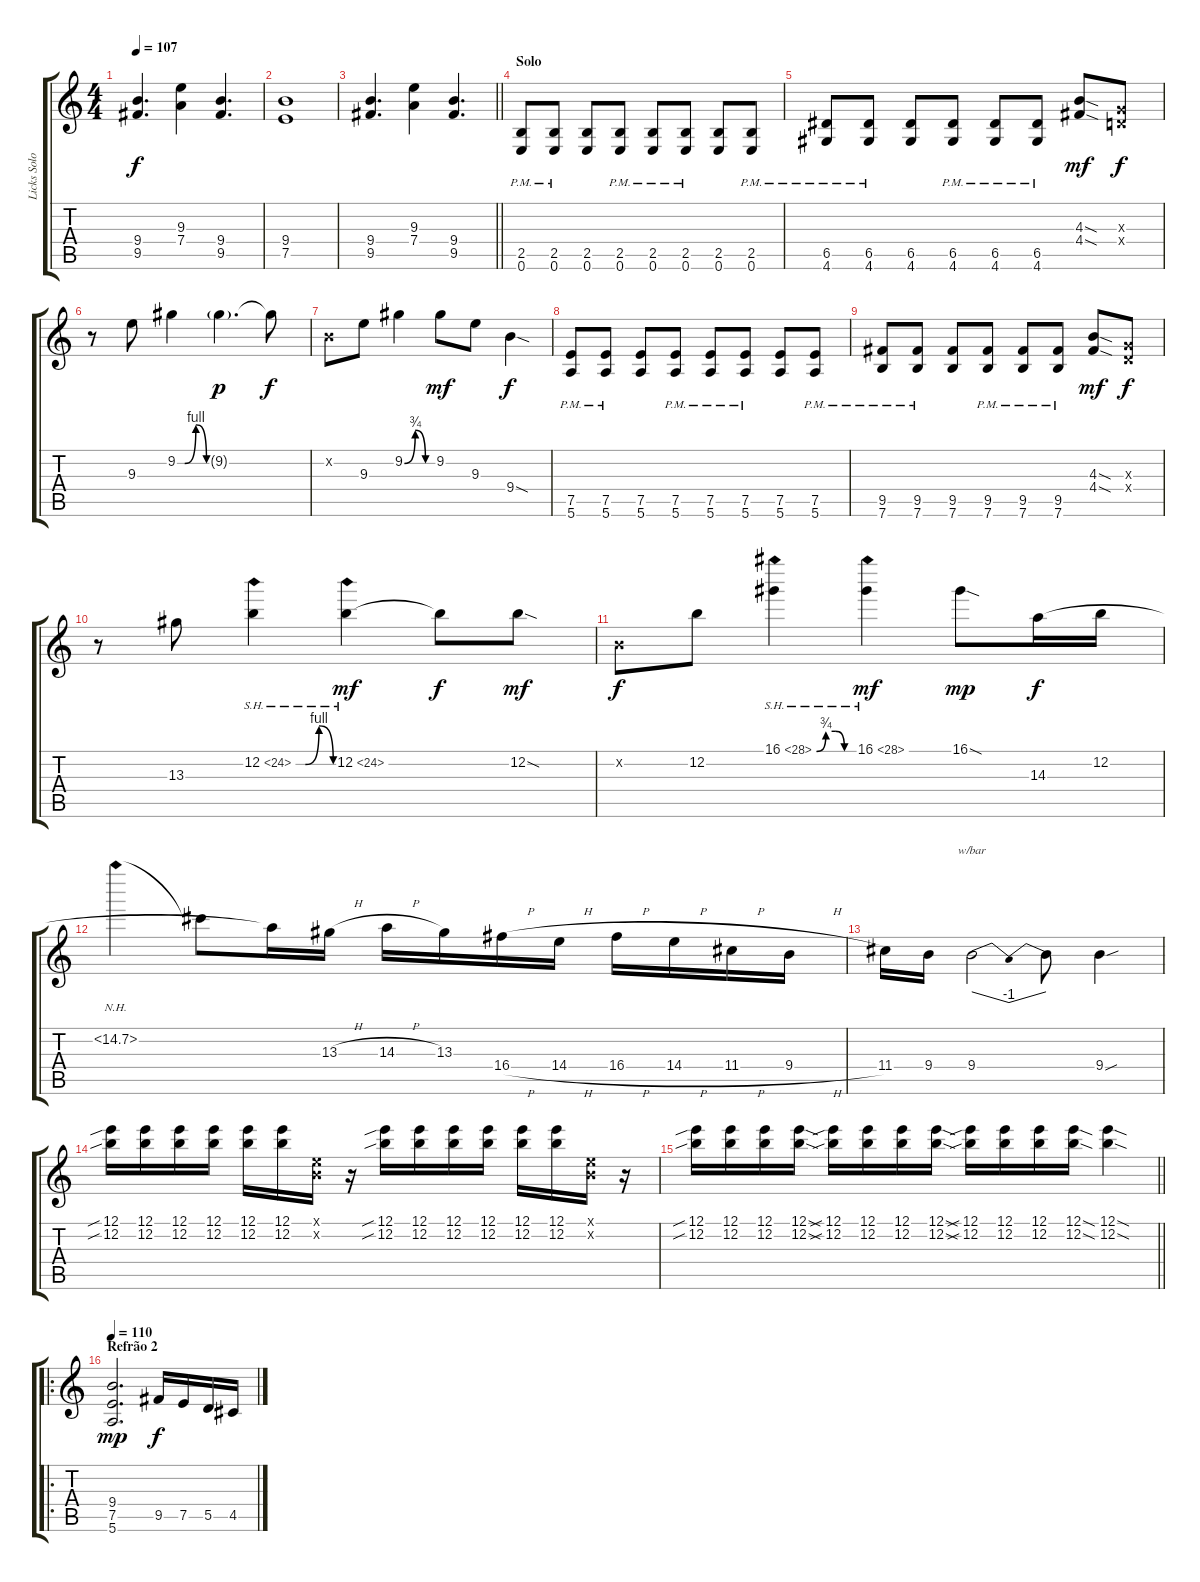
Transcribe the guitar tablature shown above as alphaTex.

\track ("Licks Solo" "Licks Solo") {instrument distortionguitar}
\staff {score tabs}
\tuning (E4 B3 G3 D3 A2 E2) {hide}
\ts (4 4)
\tempo 107
\clef g2
\ks c
(9.4 9.5).4{d dy f} (9.3 7.4).4 (9.4 9.5).4{d} |
(9.4 7.5).1 |
\barLineRight lightlight
(9.4 9.5).4{d} (9.3 7.4).4 (9.4 9.5).4{d} |
\section ("" "Solo")
(2.5{pm} 0.6{pm}).8 (2.5{pm} 0.6{pm}).8 (2.5 0.6).8 (2.5{pm} 0.6{pm}).8 (2.5{pm} 0.6{pm}).8 (2.5{pm} 0.6{pm}).8 (2.5 0.6).8 (2.5{pm} 0.6{pm}).8 |
(6.5{pm} 4.6{pm}).8 (6.5{pm} 4.6{pm}).8 (6.5 4.6).8 (6.5{pm} 4.6{pm}).8 (6.5{pm} 4.6{pm}).8 (6.5{pm} 4.6{pm}).8 (4.3{sod} 4.4{sod}).8{dy mf} (0.3{x} 0.4{x}).8{dy f} |
r.8 9.3.8 9.2{be (custom 0 0 15 0 38 4 60 0)}.4 9.2{g}.4{d dy p} 9.2{t}.8{dy f} |
0.2{x}.8 9.3.8 9.2{be (custom 0 0 23 3 45 0 60 0)}.4 9.2.8{dy mf} 9.3.8 9.4{sod}.4{dy f} |
(7.5{pm} 5.6{pm}).8 (7.5{pm} 5.6{pm}).8 (7.5 5.6).8 (7.5{pm} 5.6{pm}).8 (7.5{pm} 5.6{pm}).8 (7.5{pm} 5.6{pm}).8 (7.5 5.6).8 (7.5{pm} 5.6{pm}).8 |
(9.5{pm} 7.6{pm}).8 (9.5{pm} 7.6{pm}).8 (9.5 7.6).8 (9.5{pm} 7.6{pm}).8 (9.5{pm} 7.6{pm}).8 (9.5{pm} 7.6{pm}).8 (4.3{sod} 4.4{sod}).8{dy mf} (0.3{x} 0.4{x}).8{dy f} |
r.8 13.3.8 12.2{be (custom 0 0 15 0 37 4 60 0) sh 12}.4 12.2{sh 12}.4{dy mf} 12.2{t}.8{dy f} 12.2{sod}.8{dy mf} |
0.2{x}.8{dy f} 12.2.8 16.1{be (custom 0 0 15 3 30 3 45 0 60 0) sh 12}.4 16.1{sh 12}.4{dy mf} 16.1{sod}.8{dy mp} 14.3.16{dy f} 12.2.16 |
14.2{nh}.4 14.2{t}.8 14.3{t}.16 13.3{h}.16 14.3{h}.16 13.3.16 16.4{h}.16 14.4{h}.16 16.4{h}.16 14.4{h}.16 11.4{h}.16 9.4{h}.16 |
11.4.16 9.4.16 9.4.2{tbe (dip default 0 0 30 -4 60 0)} 9.4{t}.8 9.4{sou}.4 |
(12.1{sib} 12.2{sib}).16 (12.1 12.2).16 (12.1 12.2).16 (12.1 12.2).16 (12.1 12.2).16 (12.1 12.2).16 (0.1{x} 0.2{x}).16 r.16 (12.1{sib} 12.2{sib}).16 (12.1 12.2).16 (12.1 12.2).16 (12.1 12.2).16 (12.1 12.2).16 (12.1 12.2).16 (0.1{x} 0.2{x}).16 r.16 |
\barLineRight lightlight
(12.1{sib} 12.2{sib}).16 (12.1 12.2).16 (12.1 12.2).16 (12.1{sod} 12.2{sod}).16 (12.1{sib} 12.2{sib}).16 (12.1 12.2).16 (12.1 12.2).16 (12.1{sod} 12.2{sod}).16 (12.1{sib} 12.2{sib}).16 (12.1 12.2).16 (12.1 12.2).16 (12.1{sod} 12.2{sod}).16 (12.1{sod} 12.2{sod}).4 |
\ro
\section ("" "Refrão 2")
\tempo 110
(9.4 7.5 5.6).2{d dy mp} 9.5.16{dy f} 7.5.16 5.5.16 4.5.16
